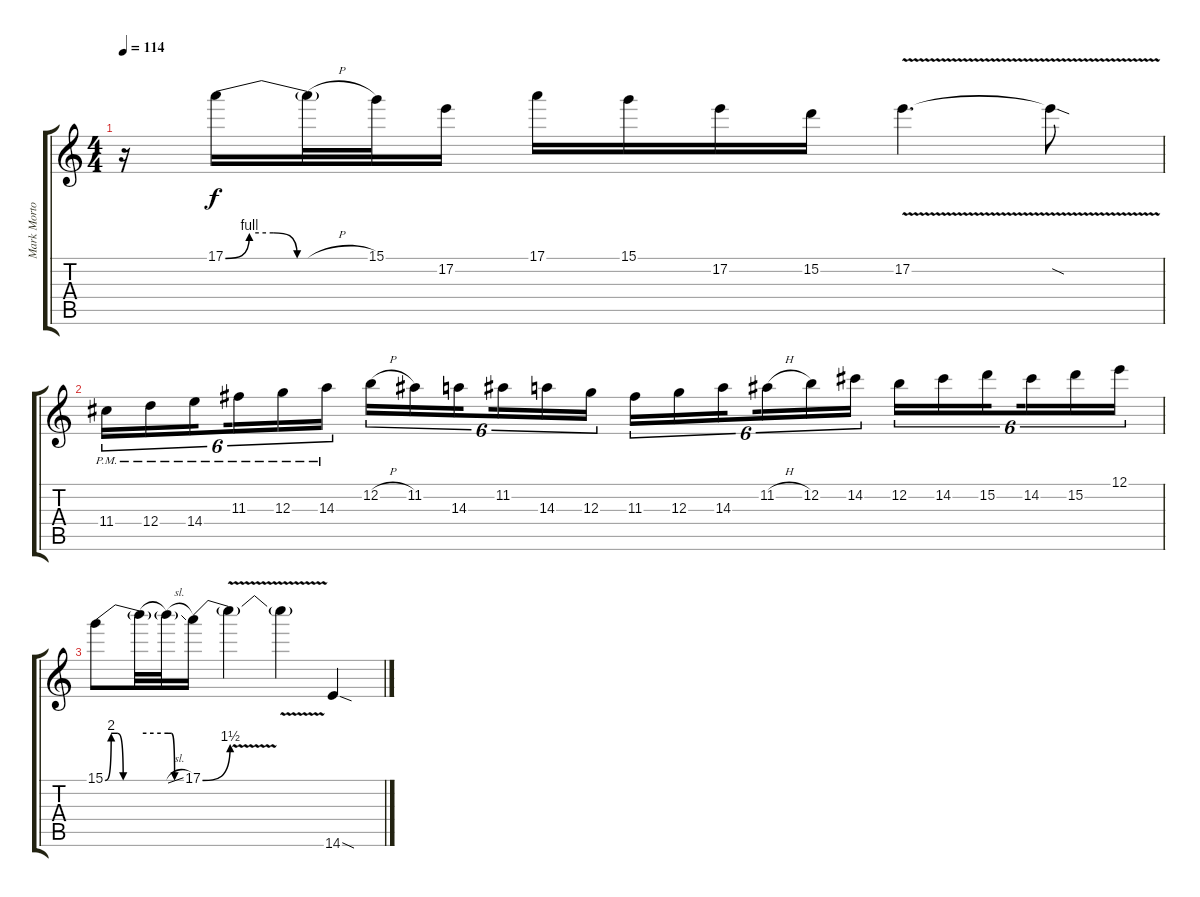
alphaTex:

\track ("Mark Morton (Lead)" "Mark Morto") {instrument distortionguitar}
\staff {score tabs}
\tuning (E4 B3 G3 D3 A2 D2) {hide}
\ts (4 4)
\tempo 114
\clef g2
\ks c
r.16{dy f} 17.1{be (custom 0 0 10 4 20 4 30 0 60 0)}.16 17.1{h t}.32 15.1.32 17.2.16 17.1.16 15.1.16 17.2.16 15.2.16 17.2{v}.4{d} 17.2{sod t}.8 |
11.4{pm}.16{tu (6 4)} 12.4{pm}.16{tu (6 4)} 14.4{pm}.16{tu (6 4) beam splitsecondary} 11.3{pm}.16{tu (6 4)} 12.3{pm}.16{tu (6 4)} 14.3{pm}.16{tu (6 4)} 12.2{h}.16{tu (6 4)} 11.2.16{tu (6 4)} 14.3.16{tu (6 4) beam splitsecondary} 11.2.16{tu (6 4)} 14.3.16{tu (6 4)} 12.3.16{tu (6 4)} 11.3.16{tu (6 4)} 12.3.16{tu (6 4)} 14.3.16{tu (6 4) beam splitsecondary} 11.2{h}.16{tu (6 4)} 12.2.16{tu (6 4)} 14.2.16{tu (6 4)} 12.2.16{tu (6 4)} 14.2.16{tu (6 4)} 15.2.16{tu (6 4) beam splitsecondary} 14.2.16{tu (6 4)} 15.2.16{tu (6 4)} 12.1.16{tu (6 4)} |
15.1{be (custom 0 0 10 8 20 8 30 0 60 0)}.8 15.1{be (hold 0 8 60 8) t}.32 15.1{be (custom 0 8 15 8 30 0 60 0) sl t}.32 17.1{be (bend 0 0 60 6)}.16 17.1{v t}.4 17.1{t}.4 14.6{sod}.4
